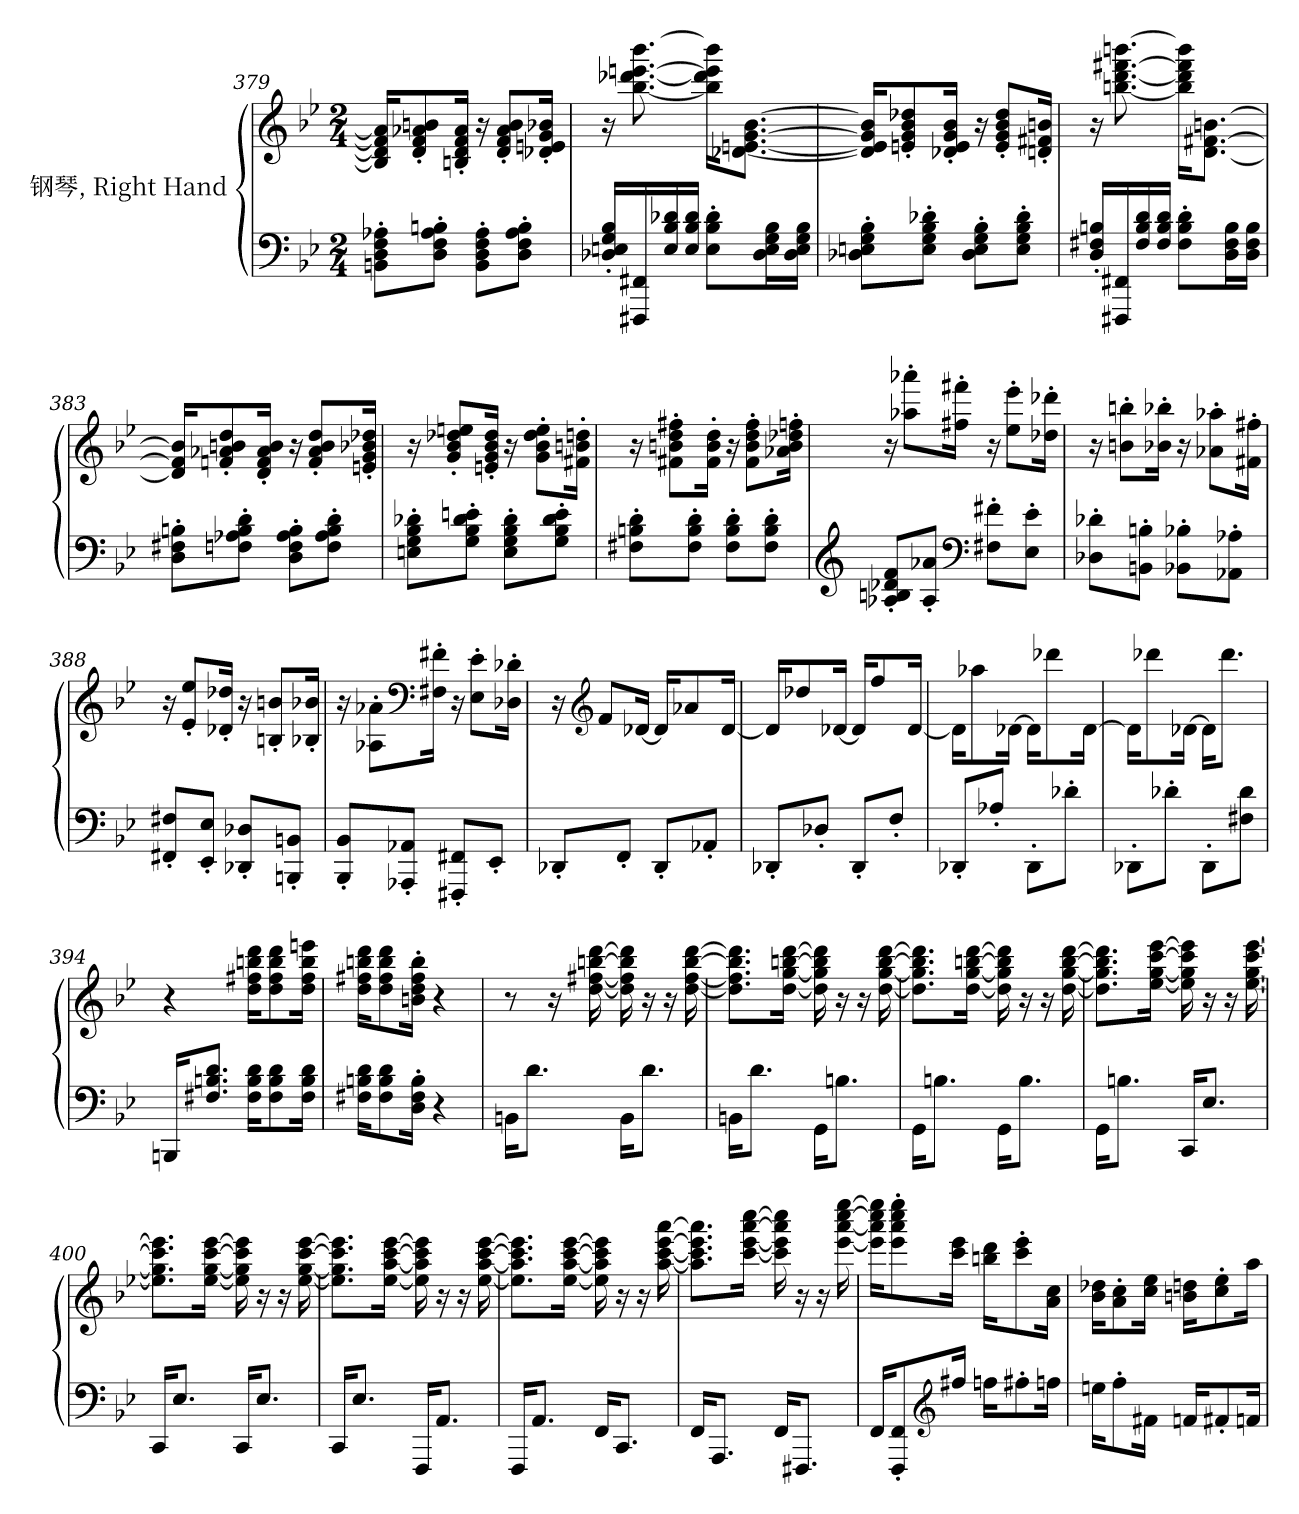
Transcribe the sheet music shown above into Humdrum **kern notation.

**kern	**kern
*part1	*part1
*staff2	*staff1
*I"钢琴, Right Hand	*
*clefF4	*clefG2
*k[b-e-]	*k[b-e-]
*M2/4	*M2/4
*MM85	*MM85
=379	=379
8BBn\' 8D\' 8F\' 8A-X\'L	16B/] 16d/] 16f/] 16a-/]KL
*	*MM116
.	8d/' 8f/' 8a-X/' 8bn/'
8D\' 8F\' 8A-\' 8Bn\'J	.
*	*MM120
.	16Bn/' 16d/' 16f/' 16a-/'Jk
*	*MM110
8BB\' 8D\' 8F\' 8A-\'L	16r
*	*MM120
.	8d/' 8f/' 8a-/' 8b/'L
8D\' 8F\' 8A-\' 8B\'J	.
*	*MM122
.	16d-X/' 16en/' 16g/' 16b-X/'Jk
=380	=380
*	*MM84
16D-X/' 16En/' 16G/' 16B-/'LL	16r
16FFF#X/ 16FF#X/	[8.bb-\ [8.ddd-X\ [8.eeen\ [8.bbb-\
16E/ 16B-/ 16d-X/	.
16E/ 16B-/ 16d-/JJ	.
*	*MM115
8E\' 8B-\' 8d-\'L	16bb-\] 16ddd-\] 16eee\] 16bbb-\]KL
*	*MM106
.	[8.d-X\ [8.en\ [8.g\ [8.b-\J
16D-\ 16E\ 16G\ 16B-\L	.
16D-\ 16E\ 16G\ 16B-\JJ	.
!!LO:PB:g=z
=381	=381
*	*MM80
8D-X\' 8En\' 8G\' 8B-\'L	16d-/] 16e/] 16g/] 16b-/]KL
*	*MM118
.	8en/' 8g/' 8b-/' 8dd-X/'
8E\' 8G\' 8B-\' 8d-X\'J	.
*	*MM118
.	16d-X/' 16e/' 16g/' 16b-/'Jk
*	*MM106
8D-\' 8E\' 8G\' 8B-\'L	16r
*	*MM116
.	8e/' 8g/' 8b-/' 8dd-/'L
8E\' 8G\' 8B-\' 8d-\'J	.
*	*MM120
.	16dn/' 16f#X/' 16bn/'Jk
=382	=382
*	*MM82
16D/' 16F#X/' 16Bn/'LL	16r
16FFF#X/ 16FF#X/	[8.bbn\ [8.ddd\ [8.fff#X\ [8.bbbn\
16F#/ 16B/ 16d/	.
16F#/ 16B/ 16d/JJ	.
*	*MM115
8F#\' 8B\' 8d\'L	16bb\] 16ddd\] 16fff#\] 16bbb\]KL
*	*MM108
.	[8.d\ [8.f#X\ [8.bn\J
16D\ 16F#\ 16B\L	.
16D\ 16F#\ 16B\JJ	.
=383	=383
*	*MM97
8D\' 8F#X\' 8Bn\'L	16d/] 16f#/] 16b/]KL
*	*MM118
.	8fn/' 8a-X/' 8bn/' 8dd/'
8Fn\' 8A-X\' 8B\' 8d\'J	.
*	*MM120
.	16d/' 16f/' 16a-/' 16b/'Jk
*	*MM106
8D\' 8F\' 8A-\' 8B\'L	16r
*	*MM118
.	8f/' 8a-/' 8b/' 8dd/'L
8F\' 8A-\' 8B\' 8d\'J	.
*	*MM122
.	16en/' 16g/' 16b-X/' 16dd-X/'Jk
!!LO:LB:g=z
=384	=384
*	*MM99
8En\' 8G\' 8B-\' 8d-X\'L	16r
*	*MM116
.	8g/' 8b-/' 8dd-X/' 8een/'L
8G\' 8B-\' 8d-\' 8en\'J	.
*	*MM116
.	16en/' 16g/' 16b-/' 16dd-/'Jk
*	*MM108
8E\' 8G\' 8B-\' 8d-\'L	16r
*	*MM118
.	8g\' 8b-\' 8dd-\' 8ee\'L
8G\' 8B-\' 8d-\' 8e\'J	.
*	*MM120
.	16f#X\' 16bn\' 16ddn\'Jk
=385	=385
*	*MM104
8F#X\' 8Bn\' 8d\'L	16r
*	*MM113
.	8f#X\' 8bn\' 8dd\' 8ff#X\'L
8F#\' 8B\' 8d\'J	.
*	*MM115
.	16f#\' 16b\' 16dd\'Jk
*	*MM108
8F#\' 8B\' 8d\'L	16r
*	*MM113
.	8f#\' 8b\' 8dd\' 8ff#\'L
8F#\' 8B\' 8d\'J	.
*	*MM108
.	16a-X\' 16b\' 16dd-X\' 16ffn\'Jk
=386	=386
*clefG2	*
*	*MM89
8A-X/' 8Bn/' 8d-X/' 8f/'L	16r
*	*MM99
.	8aa-X\' 8aaa-X\'L
8A-/' 8a-X/'J	.
*	*MM111
.	16ff#X\' 16fff#X\'Jk
*clefF4	*
*	*MM118
8F#X\' 8f#X\'L	16r
*	*MM111
.	8ee-\' 8eee-\'L
8E-\' 8e-\'J	.
*	*MM116
.	16dd-X\' 16ddd-X\'Jk
!!LO:LB:g=z
=387	=387
*	*MM110
8D-X\' 8d-X\'L	16r
*	*MM111
.	8bn\' 8bbn\'L
8BBn\' 8Bn\'J	.
*	*MM111
.	16b-X\' 16bb-X\'Jk
8BB-X\' 8B-X\'L	16r
.	8a-X\' 8aa-X\'L
8AA-X\' 8A-X\'J	.
.	16f#X\' 16ff#X\'Jk
=388	=388
*	*MM108
8FF#X/' 8F#X/'L	16r
.	8e-/' 8ee-/'L
8EE-/' 8E-/'J	.
*	*MM111
.	16d-X/' 16dd-X/'Jk
*	*MM110
8DD-X/' 8D-X/'L	16r
.	8Bn/' 8bn/'L
8BBBn/' 8BBn/'J	.
.	16B-X/' 16b-X/'Jk
=389	=389
8BBB-/' 8BB-/'L	16r
.	8A-X\' 8a-X\'L
8AAA-X/' 8AA-X/'J	.
*	*clefF4
.	16F#X\' 16f#X\'Jk
8FFF#X/' 8FF#X/'L	16r
*	*MM108
.	8E-\' 8e-\'L
8EE-'/J	.
*	*MM104
.	16D-X\' 16d-X\'Jk
=390	=390
*	*MM87
8DD-X'/L	16r
*	*clefG2
*	*MM99
.	8f/L
8FF'/J	.
*	*MM108
.	[16d-X/Jk
*	*MM110
8DD-'/L	16d-/KL]
*	*MM111
.	8a-X/
8AA-X'/J	.
*	*MM108
.	[16d-/Jk
!!LO:LB:g=z
=391	=391
*	*MM110
8DD-X'/L	16d-/KL]
*	*MM111
.	8dd-X/
8D-X'/J	.
.	[16d-X/Jk
*	*MM108
8DD-'/L	16d-/KL]
.	8ff/
8F'/J	.
*	*MM103
.	[16d-/Jk
=392	=392
8DD-X'/L	16d-\KL]
*	*MM99
.	8aa-X\
8A-X'/J	.
*	*MM96
.	[16d-X\Jk
*	*MM92
8DD-'\L	16d-\KL]
*	*MM87
.	8ddd-X\
8d-X'\J	.
*	*MM77
.	[16d-\Jk
=393	=393
*	*MM70
8DD-X'\L	16d-\KL]
*	*MM67
.	8ddd-X\
8d-X'\J	.
*	*MM55
.	[16d-X\Jk
*	*MM48
8DD-'\L	16d-\KL]
*	*MM30
.	8.ddd-\J
8F#X\ 8d-\J	.
=394	=394
*	*MM142
16BBBn/KL	4r
8.F#X/ 8.Bn/ 8.d/J	.
*	*MM116
16F#\ 16B\ 16d\KL	16dd\ 16ff#X\ 16bbn\ 16ddd\KL
*	*MM104
8F#\ 8B\ 8d\	8dd\ 8ff#\ 8bb\ 8ddd\
*	*MM110
16F#\ 16B\ 16d\Jk	16dd\ 16ff#\ 16bb\ 16eeen\Jk
=395	=395
*	*MM118
16F#X\ 16Bn\ 16d\KL	16dd\ 16ff#X\ 16bbn\ 16ddd\KL
*	*MM85
8F#\ 8B\ 8d\	8dd\ 8ff#\ 8bb\ 8ddd\
*	*MM79
16D\' 16F#\' 16B\'Jk	16bn\' 16dd\' 16ff#\' 16bb\'Jk
4r	4r
!!LO:LB:g=z
=396	=396
*	*MM115
16BBn\KL	8r
8.d\J	.
.	16r
.	[16dd\ [16ff#X\ [16bbn\ [16ddd\
*	*MM111
16BB\KL	16dd\] 16ff#\] 16bb\] 16ddd\]
*	*MM104
8.d\J	16r
.	16r
.	[16dd\ [16ff#\ [16bb\ [16ddd\
=397	=397
*	*MM115
16BBn\KL	8.dd\] 8.ff#\] 8.bb\] 8.ddd\]L
8.d\J	.
.	[16dd\ [16gg\ [16bbn\ [16ddd\Jk
*	*MM115
16GG\KL	16dd\] 16gg\] 16bb\] 16ddd\]
*	*MM106
8.Bn\J	16r
.	16r
.	[16dd\ [16gg\ [16bb\ [16ddd\
=398	=398
*	*MM115
16GG\KL	8.dd\] 8.gg\] 8.bb\] 8.ddd\]L
8.Bn\J	.
.	[16dd\ [16gg\ [16bbn\ [16ddd\Jk
*	*MM115
16GG\KL	16dd\] 16gg\] 16bb\] 16ddd\]
*	*MM106
8.B\J	16r
.	16r
.	[16dd\ [16gg\ [16bb\ [16ddd\
=399	=399
*	*MM115
16GG\KL	8.dd\] 8.gg\] 8.bb\] 8.ddd\]L
8.Bn\J	.
.	[16ee-\ [16gg\ [16ccc\ [16eee-\Jk
*	*MM115
16CC/KL	16ee-\] 16gg\] 16ccc\] 16eee-\]
*	*MM106
8.E-/J	16r
.	16r
.	[16ee-\ [16gg\ [16ccc\ [16eee-\
=400	=400
*	*MM115
16CC/KL	8.ee-\] 8.gg\] 8.ccc\] 8.eee-\]L
8.E-/J	.
.	[16ee-\ [16gg\ [16ccc\ [16eee-\Jk
*	*MM115
16CC/KL	16ee-\] 16gg\] 16ccc\] 16eee-\]
*	*MM106
8.E-/J	16r
.	16r
.	[16ee-\ [16gg\ [16ccc\ [16eee-\
!!LO:LB:g=z
=401	=401
*	*MM115
16CC/KL	8.ee-\] 8.gg\] 8.ccc\] 8.eee-\]L
8.E-/J	.
.	[16ee-\ [16aa\ [16ccc\ [16eee-\Jk
*	*MM115
16FFF/KL	16ee-\] 16aa\] 16ccc\] 16eee-\]
*	*MM106
8.AA/J	16r
.	16r
.	[16ee-\ [16aa\ [16ccc\ [16eee-\
=402	=402
*	*MM115
16FFF/KL	8.ee-\] 8.aa\] 8.ccc\] 8.eee-\]L
8.AA/J	.
.	[16ee-\ [16aa\ [16ccc\ [16eee-\Jk
*	*MM118
16FF/KL	16ee-\] 16aa\] 16ccc\] 16eee-\]
*	*MM106
8.CC/J	16r
.	16r
.	[16aa\ [16ccc\ [16eee-\ [16aaa\
=403	=403
*	*MM122
16FF/KL	8.aa\] 8.ccc\] 8.eee-\] 8.aaa\]L
8.AAA/J	.
.	[16ccc\ [16eee-\ [16aaa\ [16cccc\Jk
*	*MM122
16FF/KL	16ccc\] 16eee-\] 16aaa\] 16cccc\]
*	*MM91
8.FFF#X/J	16r
.	16r
*	*MM70
.	[16eee-\ [16aaa\ [16cccc\ [16eeee-\
=404	=404
*	*MM82
16FF/KL	16eee-\] 16aaa\] 16cccc\] 16eeee-\]KL
*	*MM92
8FFF/' 8FF/'	8eee-\' 8aaa\' 8cccc\' 8eeee-\'
*clefG2	*
*	*MM120
16ff#X/Jk	16ccc\ 16eee-\Jk
*	*MM110
16ffn\KL	16bbn\ 16ddd\KL
*	*MM106
8ff#X'\	8ccc\' 8eee-\'
*	*MM123
16ffn\Jk	16a\ 16cc\Jk
!!LO:PB:g=z
=405	=405
*	*MM116
16een\KL	16b-\ 16dd-X\KL
*	*MM111
8ff'\	8a\' 8cc\'
*	*MM122
16f#X\Jk	16cc\ 16ee-\Jk
*	*MM113
16fn/KL	16bn\ 16ddn\KL
*	*MM110
8f#X'/	8cc\' 8ee-\'
*	*MM101
16fn/Jk	16aa\Jk
=	=
*-	*-
